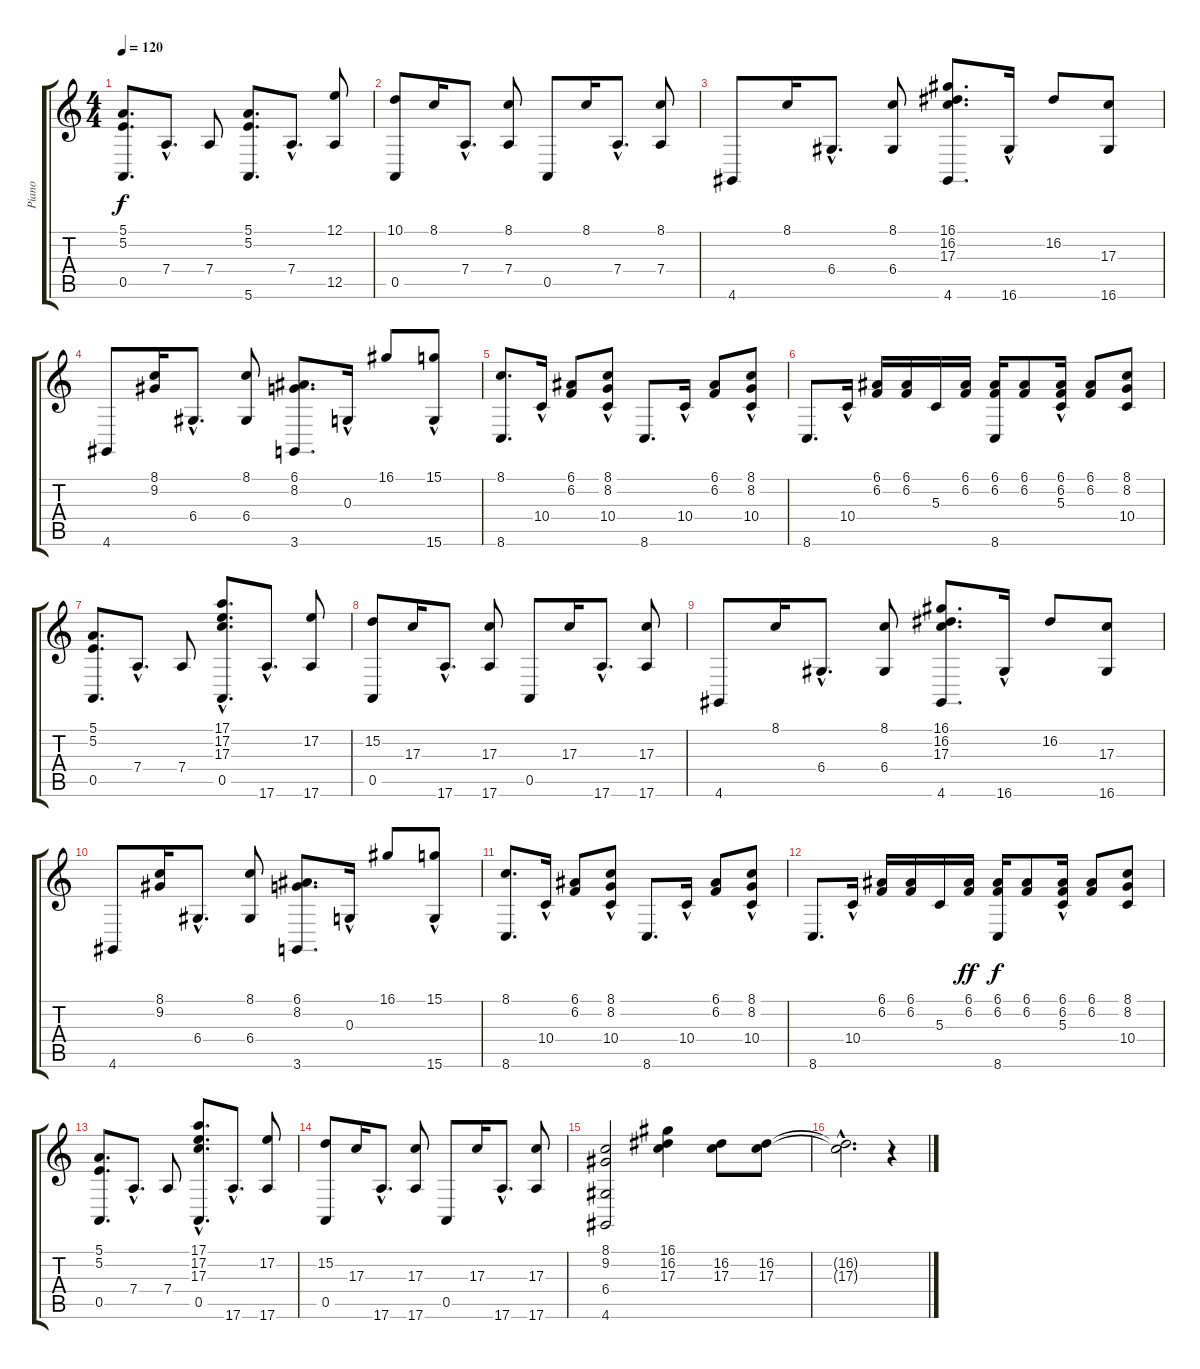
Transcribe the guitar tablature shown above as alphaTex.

\track ("Piano" "Piano") {instrument acousticgrandpiano}
\staff {score tabs}
\tuning (E4 B3 G3 D3 A2 E2) {hide}
\ts (4 4)
\tempo 120
\clef g2
\ks c
(5.1 5.2 0.5).8{d dy f} 7.4{hac}.8{d} 7.4.8 (5.1 5.2 5.6).8{d} 7.4{hac}.8{d} (12.1 12.5).8 |
(10.1 0.5).8 8.1.16 7.4{hac}.8{d} (8.1 7.4).8 0.5.8 8.1.16 7.4{hac}.8{d} (8.1 7.4).8 |
4.6.8 8.1.16 6.4{hac}.8{d} (8.1 6.4).8 (16.1 16.2 17.3 4.6).8{d} 16.6{hac}.16 16.2.8 (17.3 16.6).8 |
4.6.8 (8.1 9.2).16 6.4{hac}.8{d} (8.1 6.4).8 (6.1 8.2 3.6).8{d} 0.3{hac}.16 16.1.8 (15.1{hac} 15.6).8 |
(8.1 8.6).8{d} 10.4{hac}.16 (6.1 6.2).8 (8.1{hac} 8.2{hac} 10.4).8 8.6.8{d} 10.4{hac}.16 (6.1 6.2).8 (8.1{hac} 8.2{hac} 10.4).8 |
8.6.8{d} 10.4{hac}.16 (6.1 6.2).16 (6.1 6.2).16 5.3.16 (6.1 6.2).16 (6.1 6.2 8.6).16 (6.1 6.2).8 (6.1 6.2 5.3{hac}).16 (6.1 6.2).8 (8.1 8.2 10.4).8 |
(5.1 5.2 0.5).8{d} 7.4{hac}.8{d} 7.4.8 (17.1{hac} 17.2{hac} 17.3{hac} 0.5).8{d} 17.6{hac}.8{d} (17.2 17.6).8 |
(15.2 0.5).8 17.3.16 17.6{hac}.8{d} (17.3 17.6).8 0.5.8 17.3.16 17.6{hac}.8{d} (17.3 17.6).8 |
4.6.8 8.1.16 6.4{hac}.8{d} (8.1 6.4).8 (16.1 16.2 17.3 4.6).8{d} 16.6{hac}.16 16.2.8 (17.3 16.6).8 |
4.6.8 (8.1 9.2).16 6.4{hac}.8{d} (8.1 6.4).8 (6.1 8.2 3.6).8{d} 0.3{hac}.16 16.1.8 (15.1{hac} 15.6).8 |
(8.1 8.6).8{d} 10.4{hac}.16 (6.1 6.2).8 (8.1{hac} 8.2{hac} 10.4).8 8.6.8{d} 10.4{hac}.16 (6.1 6.2).8 (8.1{hac} 8.2{hac} 10.4).8 |
8.6.8{d} 10.4{hac}.16 (6.1 6.2).16 (6.1 6.2).16 5.3.16 (6.1 6.2).16{dy ff} (6.1 6.2 8.6).16{dy f} (6.1 6.2).8 (6.1 6.2 5.3{hac}).16 (6.1 6.2).8 (8.1 8.2 10.4).8 |
(5.1 5.2 0.5).8{d} 7.4{hac}.8{d} 7.4.8 (17.1{hac} 17.2{hac} 17.3{hac} 0.5).8{d} 17.6{hac}.8{d} (17.2 17.6).8 |
(15.2 0.5).8 17.3.16 17.6{hac}.8{d} (17.3 17.6).8 0.5.8 17.3.16 17.6{hac}.8{d} (17.3 17.6).8 |
(8.1 9.2 6.4 4.6).2 (16.1 16.2 17.3).4 (16.2 17.3).8 (16.2 17.3).8 |
(16.2{hac t} 17.3{hac t}).2{d} r.4
